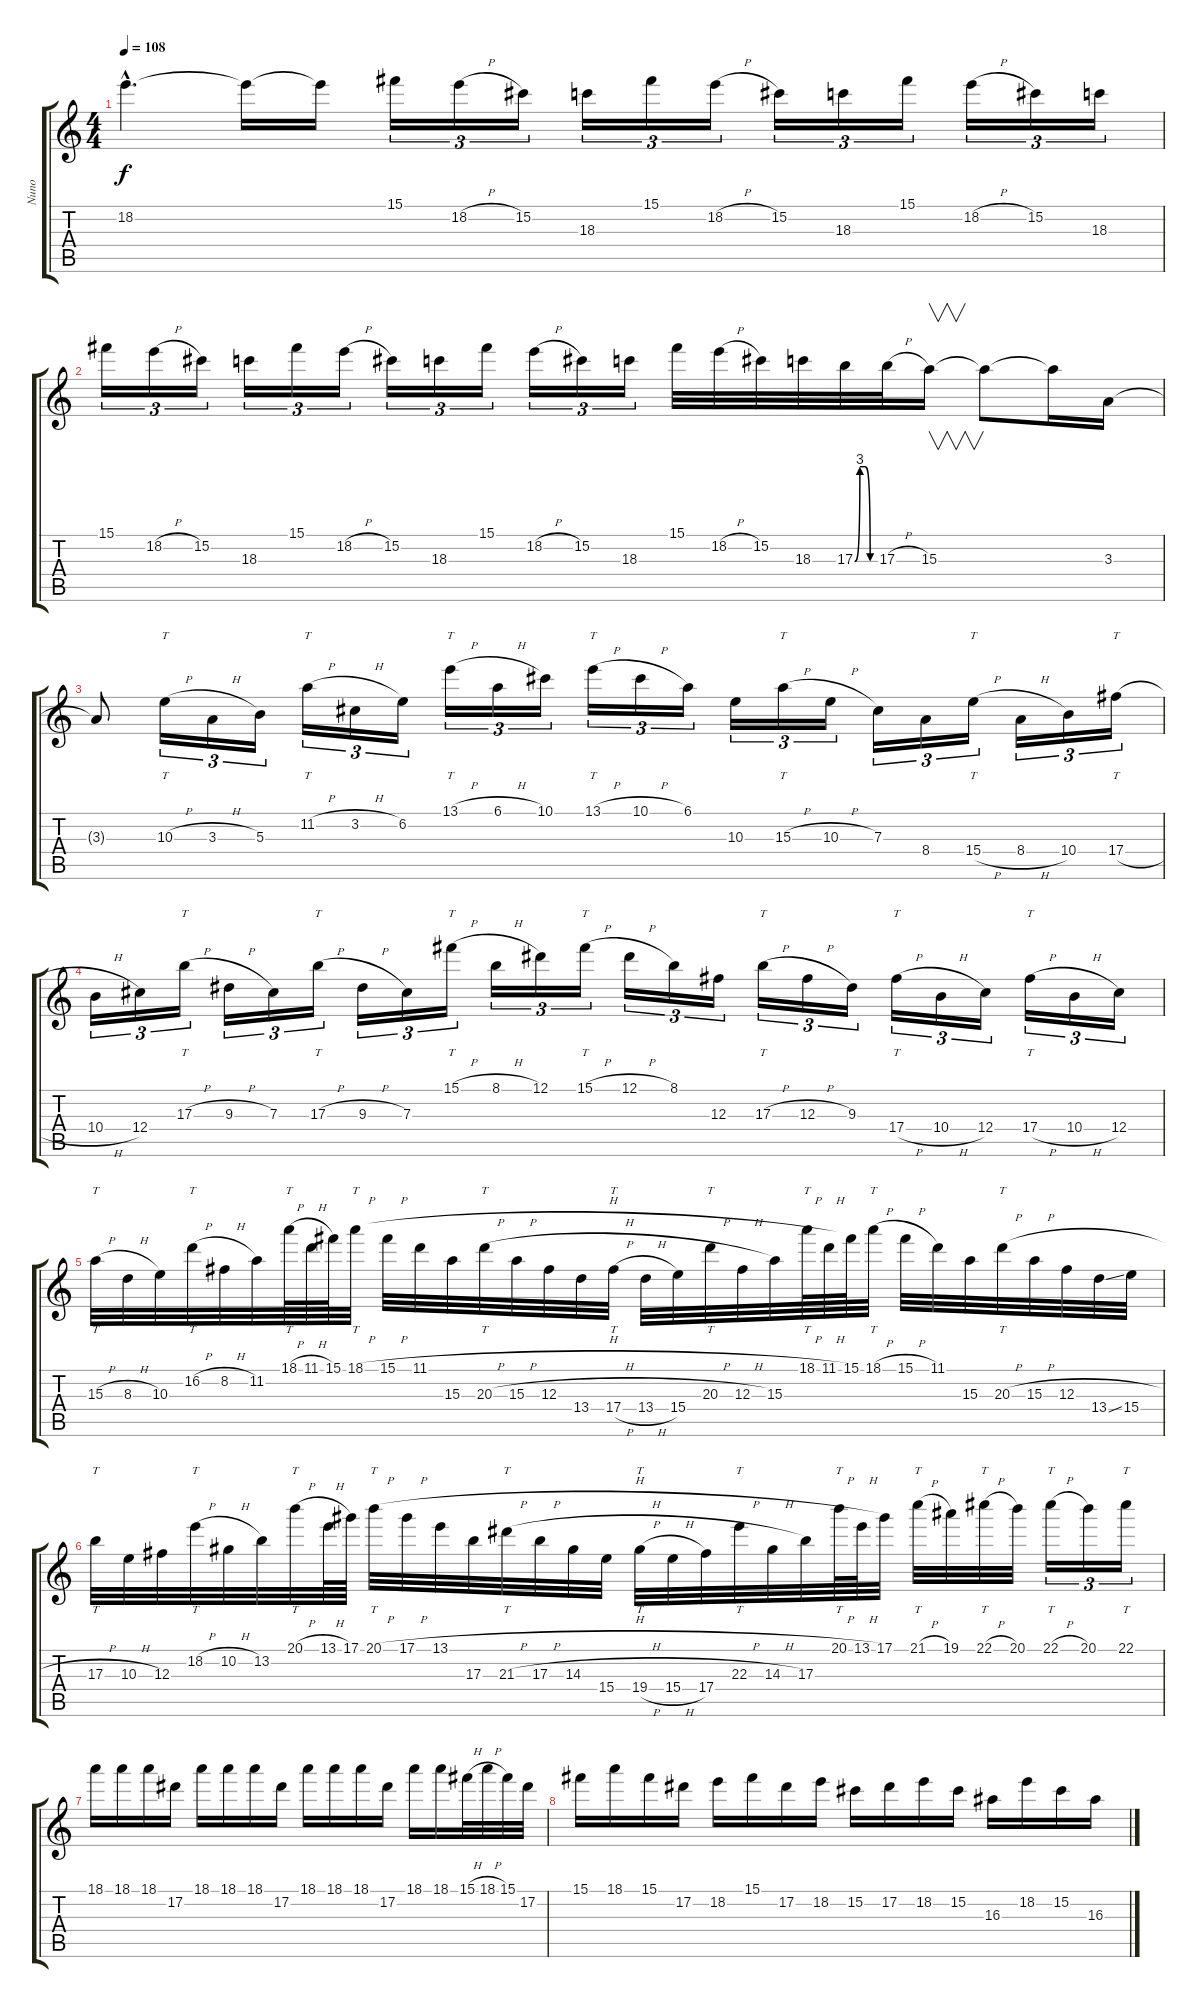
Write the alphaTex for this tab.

\track ("Nuno" "Nuno") {instrument distortionguitar}
\staff {score tabs}
\tuning (Eb4 Bb3 Gb3 Db3 Ab2 Eb2) {hide}
\ts (4 4)
\tempo 108
\clef g2
\ks c
18.2{hac t}.4{d dy f} 18.2{t}.16 18.2{t}.16 15.1.16{tu (3 2)} 18.2{h}.16{tu (3 2)} 15.2.16{tu (3 2)} 18.3.16{tu (3 2)} 15.1.16{tu (3 2)} 18.2{h}.16{tu (3 2)} 15.2.16{tu (3 2)} 18.3.16{tu (3 2)} 15.1.16{tu (3 2)} 18.2{h}.16{tu (3 2)} 15.2.16{tu (3 2)} 18.3.16{tu (3 2)} |
15.1.16{tu (3 2)} 18.2{h}.16{tu (3 2)} 15.2.16{tu (3 2)} 18.3.16{tu (3 2)} 15.1.16{tu (3 2)} 18.2{h}.16{tu (3 2)} 15.2.16{tu (3 2)} 18.3.16{tu (3 2)} 15.1.16{tu (3 2)} 18.2{h}.16{tu (3 2)} 15.2.16{tu (3 2)} 18.3.16{tu (3 2)} 15.1.32 18.2{h}.32 15.2.32 18.3.32 17.3{be (custom 0 0 15 12 30 12 45 0 60 0)}.32 17.3{h}.32 15.3.16{v} 15.3{t}.8 15.3{t}.16 3.3.16 |
3.3{t}.8 10.3{h}.16{tt tu (3 2)} 3.3{h}.16{tu (3 2)} 5.3.16{tu (3 2)} 11.2{h}.16{tt tu (3 2)} 3.2{h}.16{tu (3 2)} 6.2.16{tu (3 2)} 13.1{h}.16{tt tu (3 2)} 6.1{h}.16{tu (3 2)} 10.1.16{tu (3 2)} 13.1{h}.16{tt tu (3 2)} 10.1{h}.16{tu (3 2)} 6.1.16{tu (3 2)} 10.3.16{tu (3 2)} 15.3{h}.16{tt tu (3 2)} 10.3{h}.16{tu (3 2)} 7.3.16{tu (3 2)} 8.4.16{tu (3 2)} 15.4{h}.16{tt tu (3 2)} 8.4{h}.16{tu (3 2)} 10.4.16{tu (3 2)} 17.4{h}.16{tt tu (3 2)} |
10.4{h}.16{tu (3 2)} 12.4.16{tu (3 2)} 17.3{h}.16{tt tu (3 2)} 9.3{h}.16{tu (3 2)} 7.3.16{tu (3 2)} 17.3{h}.16{tt tu (3 2)} 9.3{h}.16{tu (3 2)} 7.3.16{tu (3 2)} 15.1{h}.16{tt tu (3 2)} 8.1{h}.16{tu (3 2)} 12.1.16{tu (3 2)} 15.1{h}.16{tt tu (3 2)} 12.1{h}.16{tu (3 2)} 8.1.16{tu (3 2)} 12.3.16{tu (3 2)} 17.3{h}.16{tt tu (3 2)} 12.3{h}.16{tu (3 2)} 9.3.16{tu (3 2)} 17.4{h}.16{tt tu (3 2)} 10.4{h}.16{tu (3 2)} 12.4.16{tu (3 2)} 17.4{h}.16{tt tu (3 2)} 10.4{h}.16{tu (3 2)} 12.4.16{tu (3 2)} |
15.3{h}.32{tt} 8.3{h}.32 10.3.32 16.2{h}.32{tt} 8.2{h}.32 11.2.32 18.1{h}.64{tt} 11.1{h}.64 15.1.64 18.1{h}.32{tt} 15.1{h}.32 11.1{h}.32 15.3.32 20.3{h}.32{tt} 15.3{h}.32 12.3{h}.32 13.4.32 17.4{h}.32{tt} 13.4{h}.32 15.4.32 20.3{h}.32{tt} 12.3{h}.32 15.3.32 18.1{h}.64{tt} 11.1{h}.64 15.1.64 18.1{h}.32{tt} 15.1{h}.32 11.1.32 15.3.32 20.3{h}.32{tt} 15.3{h}.32 12.3{h}.32 13.4{ss}.32 15.4.32 |
17.3{h}.32{tt} 10.3{h}.32 12.3.32 18.2{h}.32{tt} 10.2{h}.32 13.2.32 20.1{h}.32{tt} 13.1{h}.64 17.1.64 20.1{h}.32{tt} 17.1{h}.32 13.1{h}.32 17.3.32 21.3{h}.32{tt} 17.3{h}.32 14.3{h}.32 15.4.32 19.4{h}.32{tt} 15.4{h}.32 17.4.32 22.3{h}.32{tt} 14.3{h}.32 17.3.32 20.1{h}.64{tt} 13.1{h}.64 17.1.32 21.1{h}.32{tt} 19.1.32 22.1{h}.32{tt} 20.1.32 22.1{h}.16{tt tu (3 2)} 20.1.16{tu (3 2)} 22.1.16{tt tu (3 2)} |
18.1.16 18.1.16 18.1.16 17.2.16 18.1.16 18.1.16 18.1.16 17.2.16 18.1.16 18.1.16 18.1.16 17.2.16 18.1.16 18.1.16 15.1{h}.32 18.1{h}.32 15.1.32 17.2.32 |
15.1.16 18.1.16 15.1.16 17.2.16 18.2.16 15.1.16 17.2.16 18.2.16 15.2.16 17.2.16 18.2.16 15.2.16 16.3.16 18.2.16 15.2.16 16.3.16
